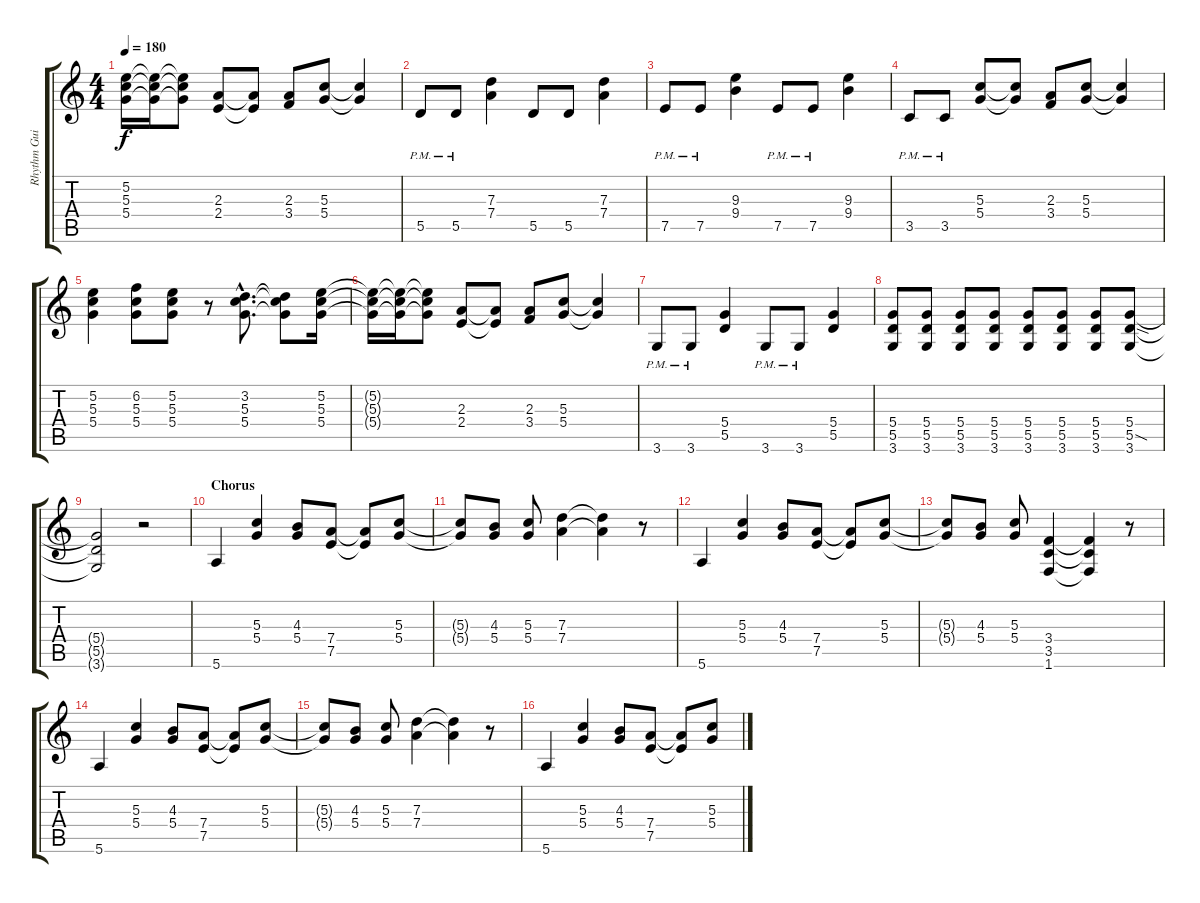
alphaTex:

\track ("Rhythm Guitar" "Rhythm Gui") {instrument overdrivenguitar}
\staff {score tabs}
\tuning (E4 B3 G3 D3 A2 E2) {hide}
\ts (4 4)
\tempo 180
\clef g2
\ks c
(5.2{t} 5.3{t} 5.4{t}).16{dy f} (5.2{t} 5.3{t} 5.4{t}).16 (5.2{t} 5.3{t} 5.4{t}).8 (2.3 2.4).8 (2.3{t} 2.4{t}).8 (2.3 3.4).8 (5.3 5.4).8 (5.3{t} 5.4{t}).4 |
5.5{pm}.8 5.5{pm}.8 (7.3 7.4).4 5.5.8 5.5.8 (7.3 7.4).4 |
7.5{pm}.8 7.5{pm}.8 (9.3 9.4).4 7.5{pm}.8 7.5{pm}.8 (9.3 9.4).4 |
3.5{pm}.8 3.5{pm}.8 (5.3 5.4).8 (5.3{t} 5.4{t}).8 (2.3 3.4).8 (5.3 5.4).8 (5.3{t} 5.4{t}).4 |
(5.2 5.3 5.4).4 (6.2 5.3 5.4).8 (5.2 5.3 5.4).8 r.8 (3.2{hac} 5.3{hac} 5.4{hac}).8{d} (3.2{t} 5.3{t} 5.4{t}).8 (5.2 5.3 5.4).16 |
(5.2{t} 5.3{t} 5.4{t}).16 (5.2{t} 5.3{t} 5.4{t}).16 (5.2{t} 5.3{t} 5.4{t}).8 (2.3 2.4).8 (2.3{t} 2.4{t}).8 (2.3 3.4).8 (5.3 5.4).8 (5.3{t} 5.4{t}).4 |
3.6{pm}.8 3.6{pm}.8 (5.4 5.5).4 3.6{pm}.8 3.6{pm}.8 (5.4 5.5).4 |
(5.4 5.5 3.6).8 (5.4 5.5 3.6).8 (5.4 5.5 3.6).8 (5.4 5.5 3.6).8 (5.4 5.5 3.6).8 (5.4 5.5 3.6).8 (5.4 5.5 3.6).8 (5.4 5.5{sod} 3.6).8 |
(5.4{t} 5.5{t} 3.6{t}).2 r.2 |
\section ("" "Chorus")
5.6.4 (5.3 5.4).4 (4.3 5.4).8 (7.4 7.5).8 (7.4{t} 7.5{t}).8 (5.3 5.4).8 |
(5.3{t} 5.4{t}).8 (4.3 5.4).8 (5.3 5.4).8 (7.3 7.4).4 (7.3{t} 7.4{t}).4 r.8 |
5.6.4 (5.3 5.4).4 (4.3 5.4).8 (7.4 7.5).8 (7.4{t} 7.5{t}).8 (5.3 5.4).8 |
(5.3{t} 5.4{t}).8 (4.3 5.4).8 (5.3 5.4).8 (3.4 3.5 1.6).4 (3.4{t} 3.5{t} 1.6{t}).4 r.8 |
5.6.4 (5.3 5.4).4 (4.3 5.4).8 (7.4 7.5).8 (7.4{t} 7.5{t}).8 (5.3 5.4).8 |
(5.3{t} 5.4{t}).8 (4.3 5.4).8 (5.3 5.4).8 (7.3 7.4).4 (7.3{t} 7.4{t}).4 r.8 |
5.6.4 (5.3 5.4).4 (4.3 5.4).8 (7.4 7.5).8 (7.4{t} 7.5{t}).8 (5.3 5.4).8
